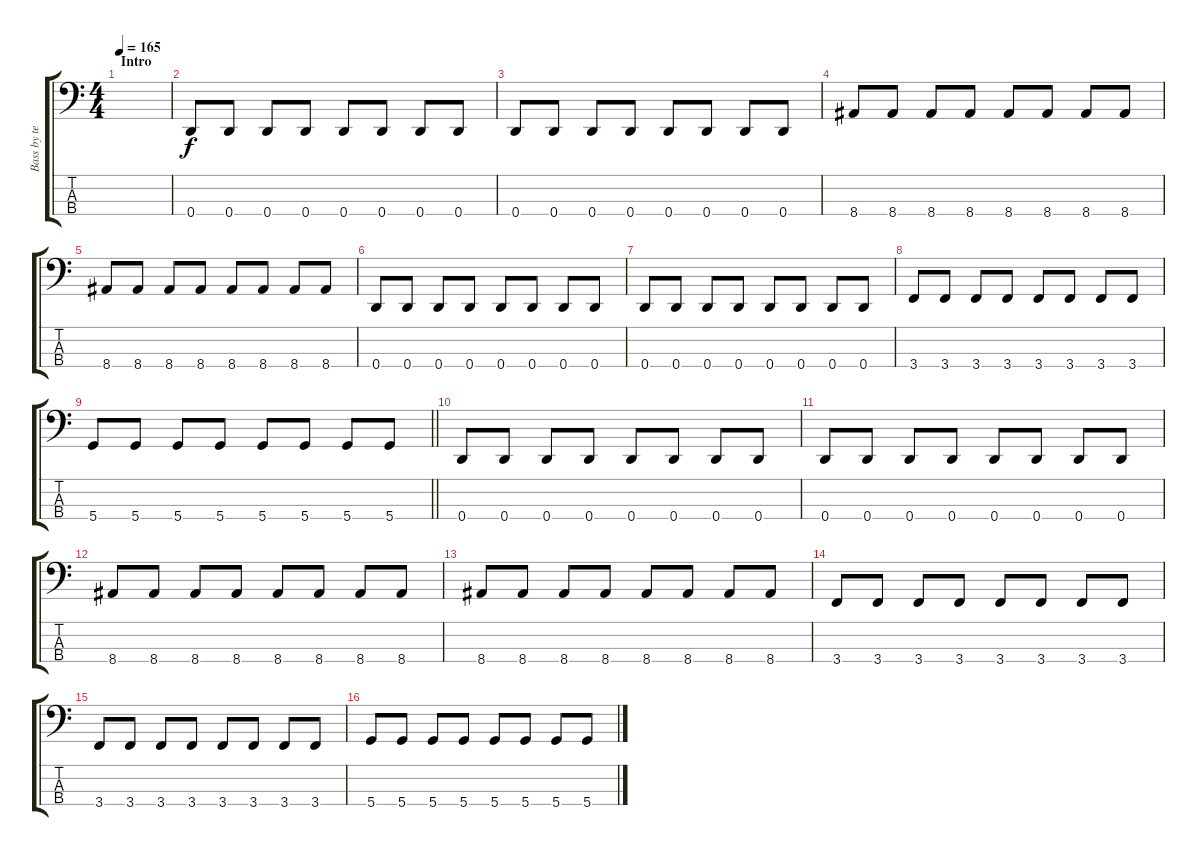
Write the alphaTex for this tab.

\track ("Bass by terryn0" "Bass by te") {instrument electricbasspick}
\staff {score tabs}
\tuning (G2 D2 A1 D1) {hide}
\ts (4 4)
\section ("" "Intro")
\tempo 165
\clef f4
\ks c
|
0.4.8 0.4.8 0.4.8 0.4.8 0.4.8 0.4.8 0.4.8 0.4.8 |
0.4.8 0.4.8 0.4.8 0.4.8 0.4.8 0.4.8 0.4.8 0.4.8 |
8.4.8 8.4.8 8.4.8 8.4.8 8.4.8 8.4.8 8.4.8 8.4.8 |
8.4.8 8.4.8 8.4.8 8.4.8 8.4.8 8.4.8 8.4.8 8.4.8 |
0.4.8 0.4.8 0.4.8 0.4.8 0.4.8 0.4.8 0.4.8 0.4.8 |
0.4.8 0.4.8 0.4.8 0.4.8 0.4.8 0.4.8 0.4.8 0.4.8 |
3.4.8 3.4.8 3.4.8 3.4.8 3.4.8 3.4.8 3.4.8 3.4.8 |
\barLineRight lightlight
5.4.8 5.4.8 5.4.8 5.4.8 5.4.8 5.4.8 5.4.8 5.4.8 |
0.4.8 0.4.8 0.4.8 0.4.8 0.4.8 0.4.8 0.4.8 0.4.8 |
0.4.8 0.4.8 0.4.8 0.4.8 0.4.8 0.4.8 0.4.8 0.4.8 |
8.4.8 8.4.8 8.4.8 8.4.8 8.4.8 8.4.8 8.4.8 8.4.8 |
8.4.8 8.4.8 8.4.8 8.4.8 8.4.8 8.4.8 8.4.8 8.4.8 |
3.4.8 3.4.8 3.4.8 3.4.8 3.4.8 3.4.8 3.4.8 3.4.8 |
3.4.8 3.4.8 3.4.8 3.4.8 3.4.8 3.4.8 3.4.8 3.4.8 |
5.4.8 5.4.8 5.4.8 5.4.8 5.4.8 5.4.8 5.4.8 5.4.8
